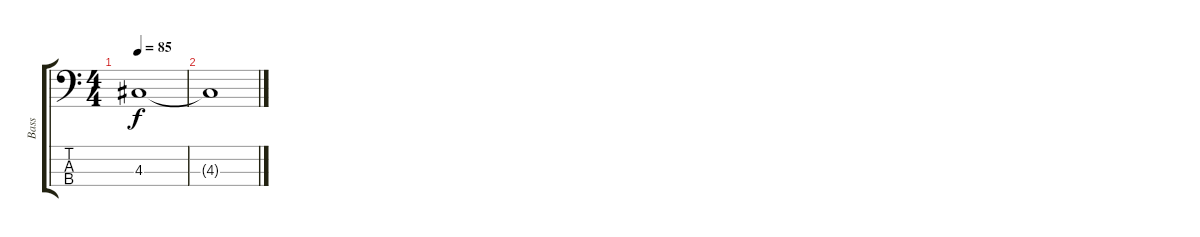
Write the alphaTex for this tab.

\track ("Bass" "Bass") {instrument electricbassfinger}
\staff {score tabs}
\tuning (G2 D2 A1 E1) {hide}
\ts (4 4)
\tempo 85
\clef f4
\ks c
4.3{t}.1{dy f} |
4.3{t}.1
